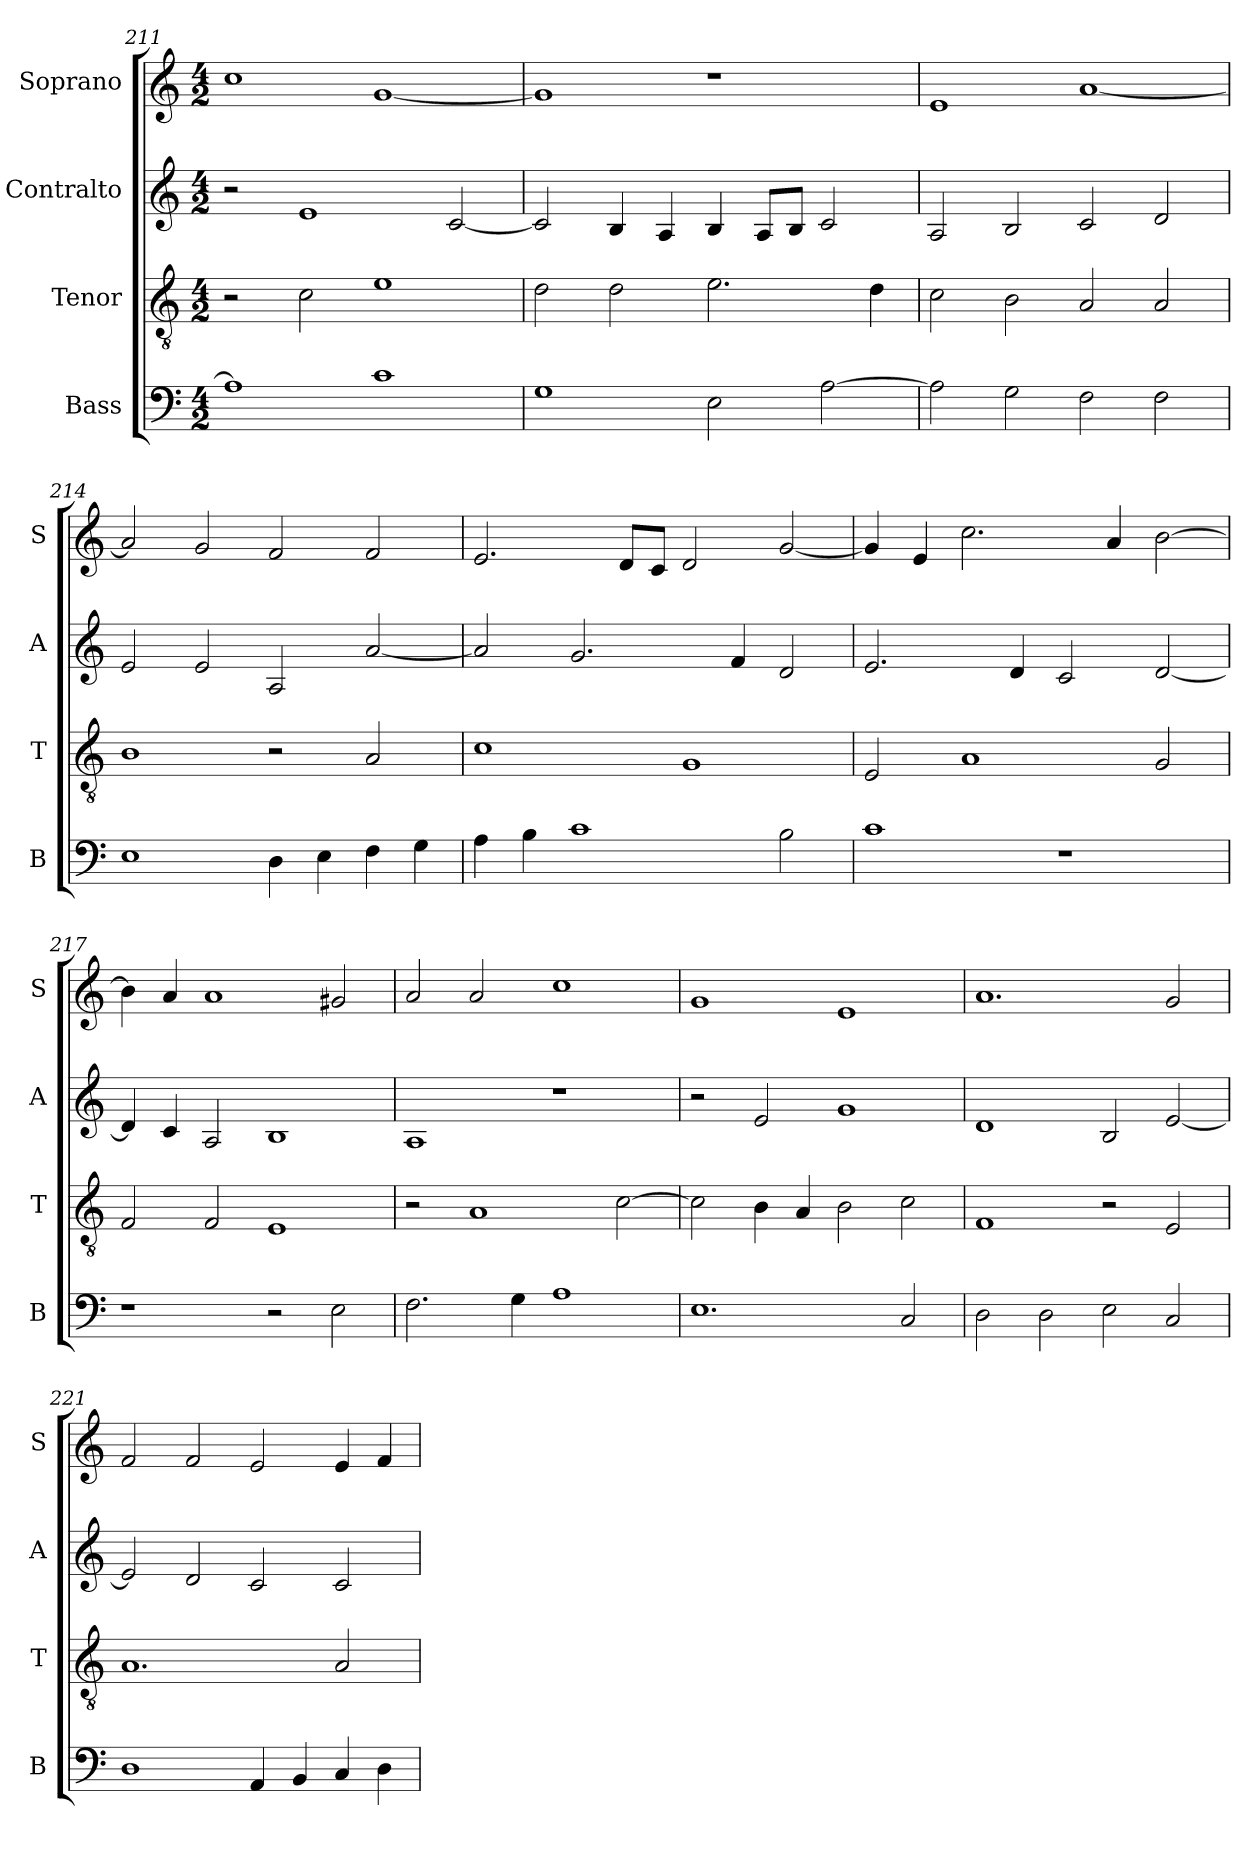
**kern	**kern	**kern	**kern
*part4	*part3	*part2	*part1
*staff4	*staff3	*staff2	*staff1
*I"Bass	*I"Tenor	*I"Contralto	*I"Soprano
*I'B	*I'T	*I'A	*I'S
*clefF4	*clefGv2	*clefG2	*clefG2
*k[]	*k[]	*k[]	*k[]
*E:phr	*E:phr	*E:phr	*E:phr
*M4/2	*M4/2	*M4/2	*M4/2
=211	=211	=211	=211
1A]	2r	2r	1cc
.	2c	1e	.
1c	1e	.	[1g
.	.	[2c	.
=212	=212	=212	=212
1G	2d	2c]	1g]
.	2d	4B	.
.	.	4A	.
2E	2.e	4B	1r
.	.	8A/L	.
.	.	8B/J	.
[2A	.	2c	.
.	4d	.	.
=213	=213	=213	=213
2A]	2c	2A	1e
2G	2B	2B	.
2F	2A	2c	[1a
2F	2A	2d	.
=214	=214	=214	=214
1E	1B	2e	2a]
.	.	2e	2g
4D	2r	2A	2f
4E	.	.	.
4F	2A	[2a	2f
4G	.	.	.
=215	=215	=215	=215
4A	1c	2a]	2.e
4B	.	.	.
1c	.	2.g	.
.	.	.	8d/L
.	.	.	8c/J
.	1G	.	2d
.	.	4f	.
2B	.	2d	[2g
=216	=216	=216	=216
1c	2E	2.e	4g]
.	.	.	4e
.	1A	.	2.cc
.	.	4d	.
1r	.	2c	.
.	.	.	4a
.	2G	[2d	[2b
=217	=217	=217	=217
1r	2F	4d]	4b]
.	.	4c	4a
.	2F	2A	1a
2r	1E	1B	.
2E	.	.	2g#X
=218	=218	=218	=218
2.F	2r	1A	2a
.	1A	.	2a
4G	.	.	.
1A	.	1r	1cc
.	[2c	.	.
=219	=219	=219	=219
1.E	2c]	2r	1g
.	4B	2e	.
.	4A	.	.
.	2B	1g	1e
2C	2c	.	.
=220	=220	=220	=220
2D	1F	1d	1.a
2D	.	.	.
2E	2r	2B	.
2C	2E	[2e	2g
=221	=221	=221	=221
1D	1.A	2e]	2f
.	.	2d	2f
4AA	.	2c	2e
4BB	.	.	.
4C	2A	2c	4e
4D	.	.	4f
=	=	=	=
*-	*-	*-	*-
